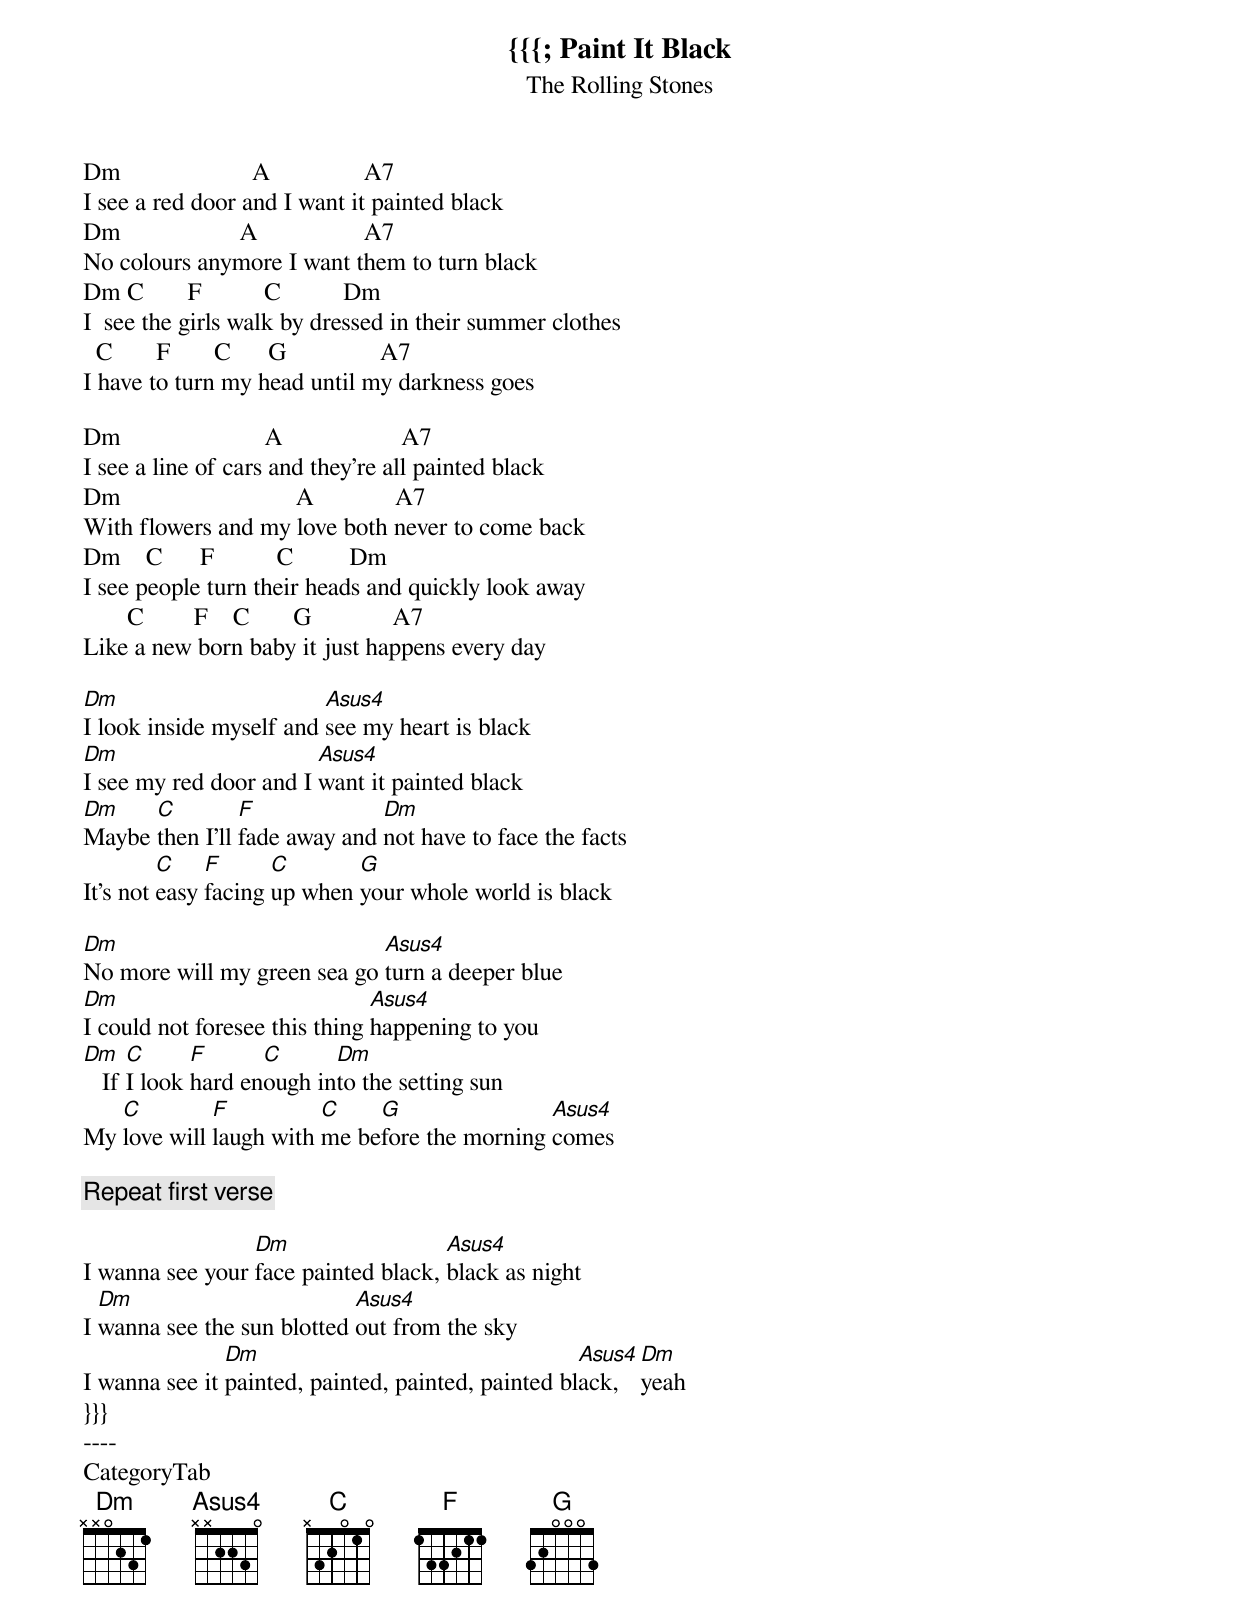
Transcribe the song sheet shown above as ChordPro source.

{{{
{t:Paint It Black}
{st:The Rolling Stones}
Dm                     A               A7
I see a red door and I want it painted black
Dm                   A                 A7
No colours anymore I want them to turn black
Dm C       F          C          Dm
I  see the girls walk by dressed in their summer clothes
  C       F       C      G               A7
I have to turn my head until my darkness goes

Dm                       A                   A7
I see a line of cars and they're all painted black
Dm                            A             A7
With flowers and my love both never to come back
Dm    C      F          C         Dm
I see people turn their heads and quickly look away
       C        F    C       G             A7
Like a new born baby it just happens every day

[Dm]I look inside myself and [Asus4]see my heart is black
[Dm]I see my red door and I [Asus4]want it painted black
[Dm]Maybe [C]then I'll [F]fade away and [Dm]not have to face the facts
It's not [C]easy [F]facing [C]up when [G]your whole world is black

[Dm]No more will my green sea go [Asus4]turn a deeper blue
[Dm]I could not foresee this thing [Asus4]happening to you
[Dm]   If [C]I look [F]hard en[C]ough in[Dm]to the setting sun
My [C]love will [F]laugh with [C]me be[G]fore the morning [Asus4]comes

{c:Repeat first verse}

I wanna see your [Dm]face painted black, [Asus4]black as night
I [Dm]wanna see the sun blotted [Asus4]out from the sky
I wanna see it [Dm]painted, painted, painted, painted bl[Asus4]ack,  [Dm]yeah
}}}
----
CategoryTab
